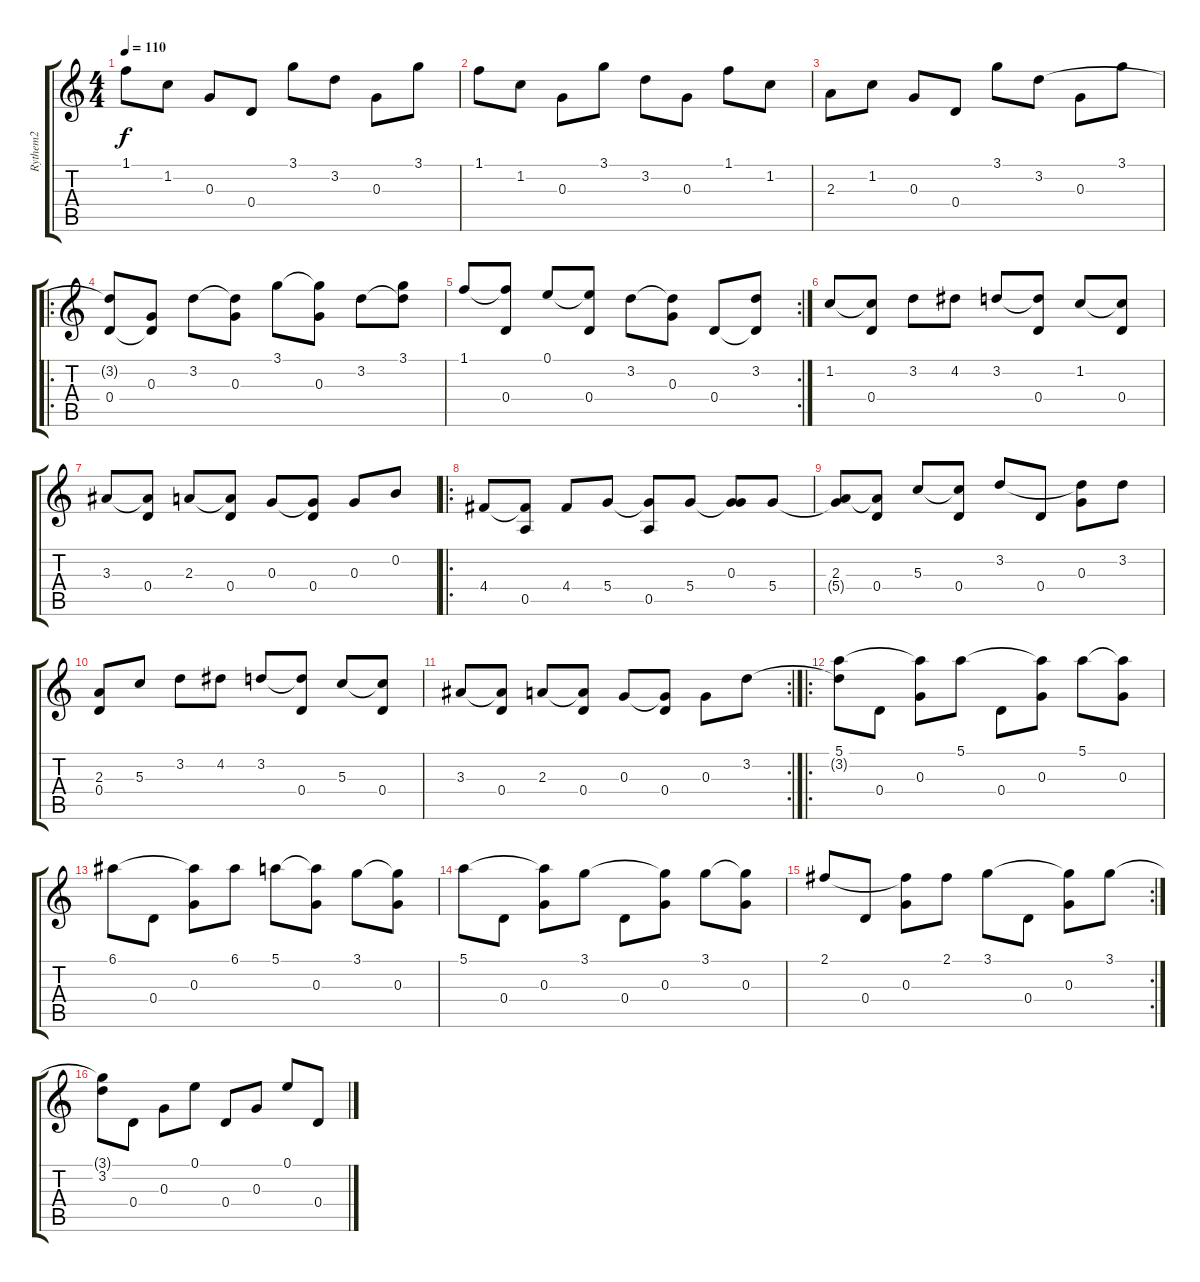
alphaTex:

\track ("Rythem2" "Rythem2") {instrument acousticguitarsteel}
\staff {score tabs}
\tuning (E4 B3 G3 D3 A2 E2) {hide}
\ts (4 4)
\tempo 110
\clef g2
\ks c
1.1.8{dy f} 1.2.8 0.3.8 0.4.8 3.1.8 3.2.8 0.3.8 3.1.8 |
1.1.8 1.2.8 0.3.8 3.1.8 3.2.8 0.3.8 1.1.8 1.2.8 |
2.3.8 1.2.8 0.3.8 0.4.8 3.1.8 3.2.8 0.3.8 3.1.8 |
\ro
(3.2{t} 0.4).8 (0.3 0.4{t}).8 3.2.8 (3.2{t} 0.3).8 3.1.8 (3.1{t} 0.3).8 3.2.8 (3.1 3.2{t}).8 |
\rc 2
1.1.8 (1.1{t} 0.4).8 0.1.8 (0.1{t} 0.4).8 3.2.8 (3.2{t} 0.3).8 0.4.8 (3.2 0.4{t}).8 |
1.2.8 (1.2{t} 0.4).8 3.2.8 4.2.8 3.2.8 (3.2{t} 0.4).8 1.2.8 (1.2{t} 0.4).8 |
3.3.8 (3.3{t} 0.4).8 2.3.8 (2.3{t} 0.4).8 0.3.8 (0.3{t} 0.4).8 0.3.8 0.2.8 |
\ro
4.4.8 (4.4{t} 0.5).8 4.4.8 5.4.8 (5.4{t} 0.5).8 5.4.8 (0.3 5.4{t}).8 5.4.8 |
(2.3 5.4{t}).8 (2.3{t} 0.4).8 5.3.8 (5.3{t} 0.4).8 3.2.8 0.4.8 (3.2{t} 0.3).8 3.2.8 |
(2.3 0.4).8 5.3.8 3.2.8 4.2.8 3.2.8 (3.2{t} 0.4).8 5.3.8 (5.3{t} 0.4).8 |
\rc 2
3.3.8 (3.3{t} 0.4).8 2.3.8 (2.3{t} 0.4).8 0.3.8 (0.3{t} 0.4).8 0.3.8 3.2.8 |
\ro
(5.1 3.2{t}).8 0.4.8 (5.1{t} 0.3).8 5.1.8 0.4.8 (5.1{t} 0.3).8 5.1.8 (5.1{t} 0.3).8 |
6.1.8 0.4.8 (6.1{t} 0.3).8 6.1.8 5.1.8 (5.1{t} 0.3).8 3.1.8 (3.1{t} 0.3).8 |
5.1.8 0.4.8 (5.1{t} 0.3).8 3.1.8 0.4.8 (3.1{t} 0.3).8 3.1.8 (3.1{t} 0.3).8 |
\rc 2
2.1.8 0.4.8 (2.1{t} 0.3).8 2.1.8 3.1.8 0.4.8 (3.1{t} 0.3).8 3.1.8 |
(3.1{t} 3.2).8 0.4.8 0.3.8 0.1.8 0.4.8 0.3.8 0.1.8 0.4.8
